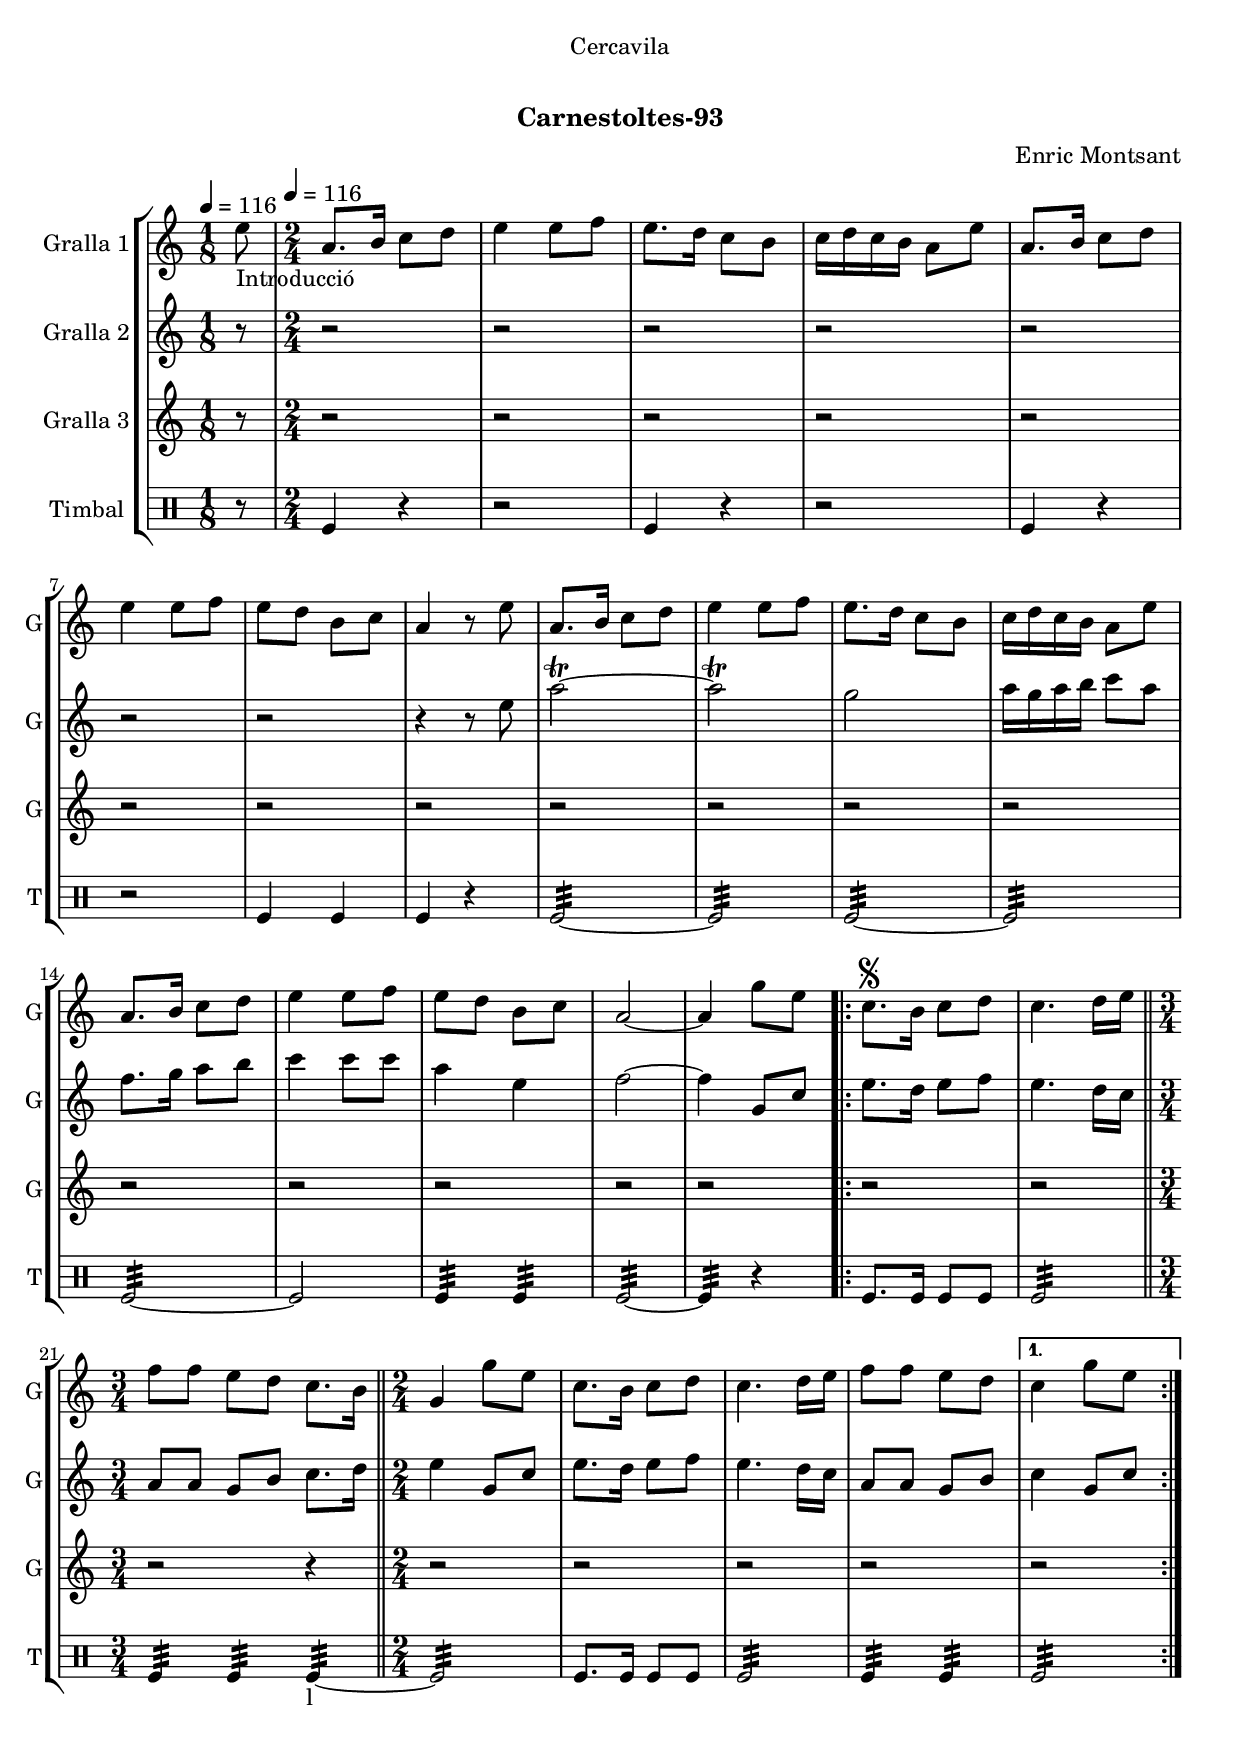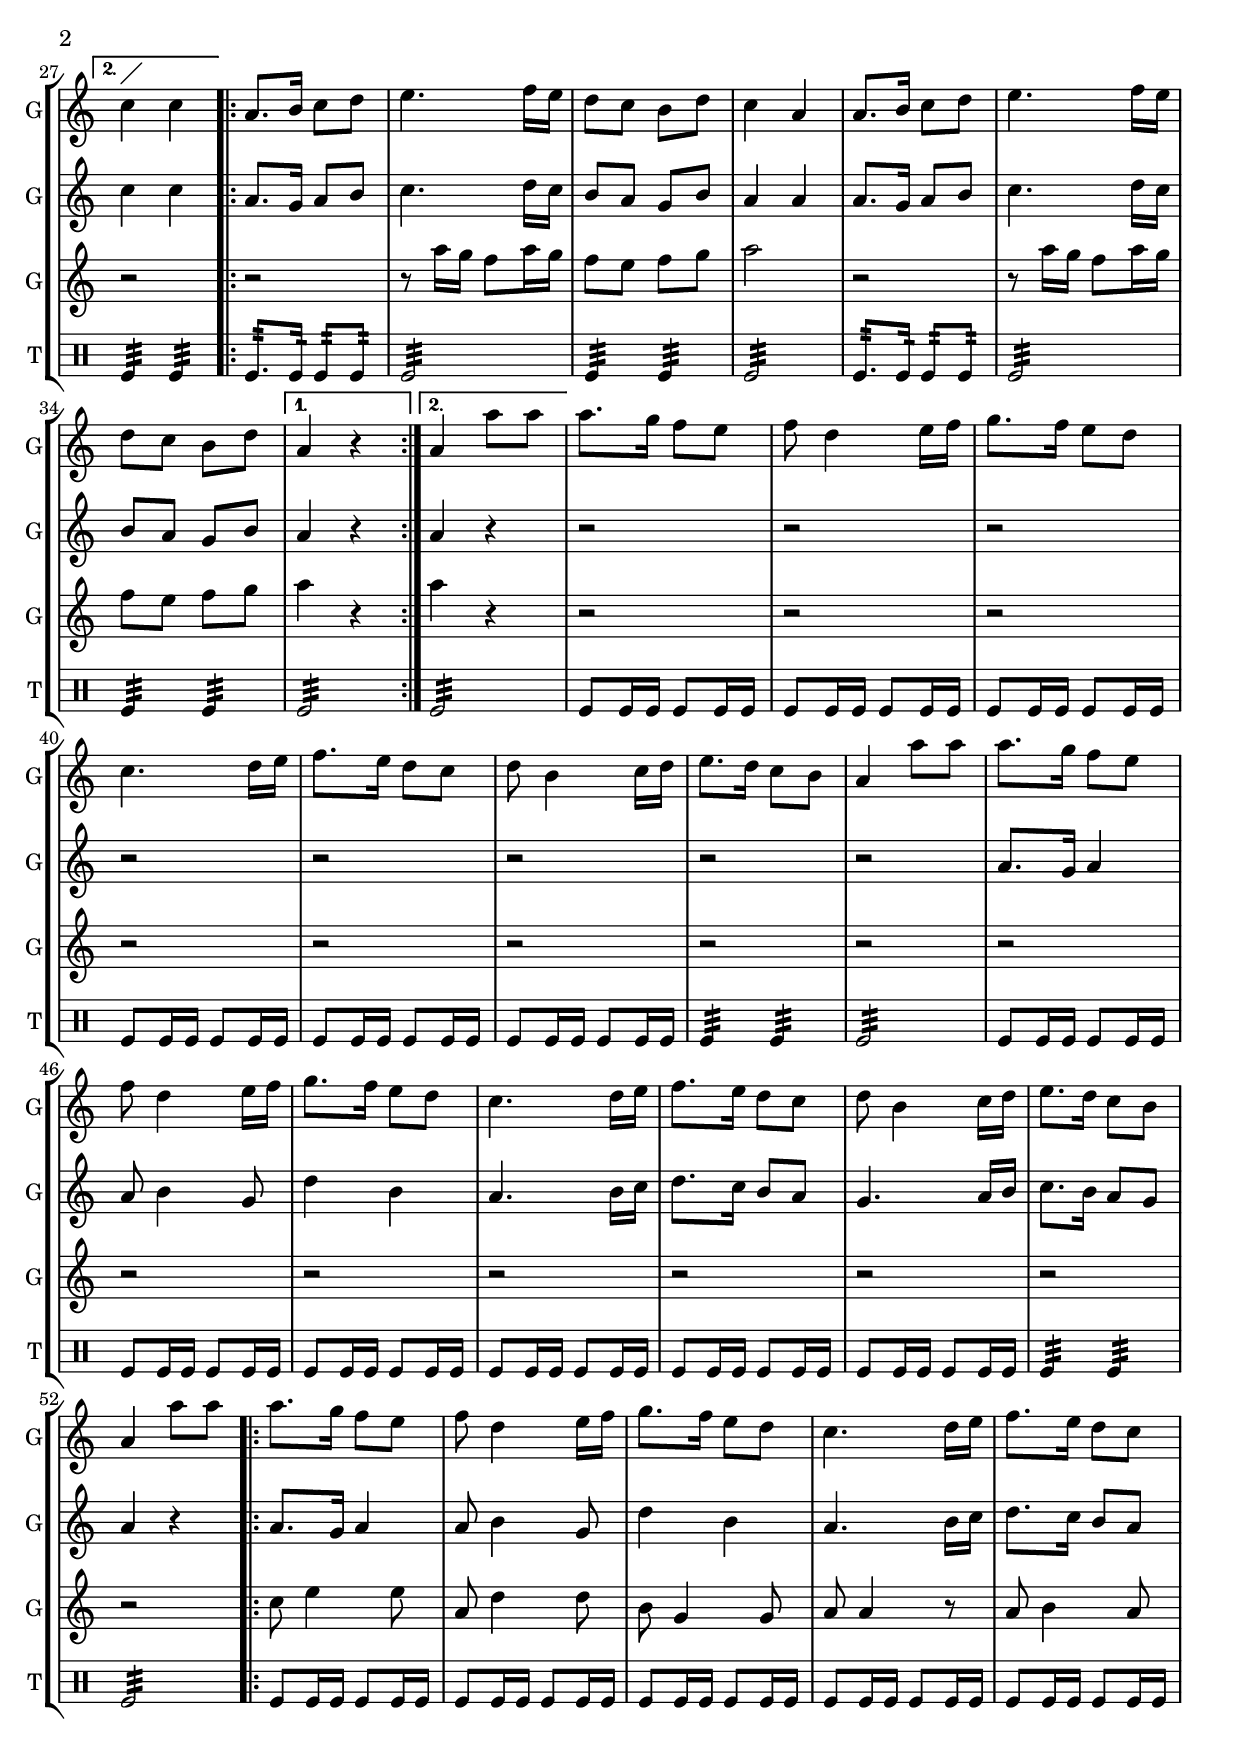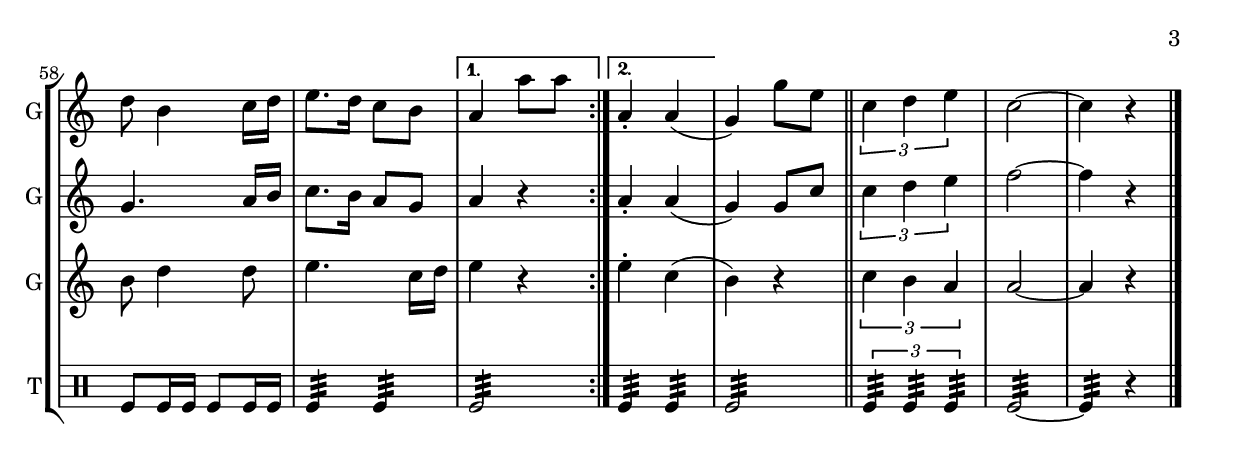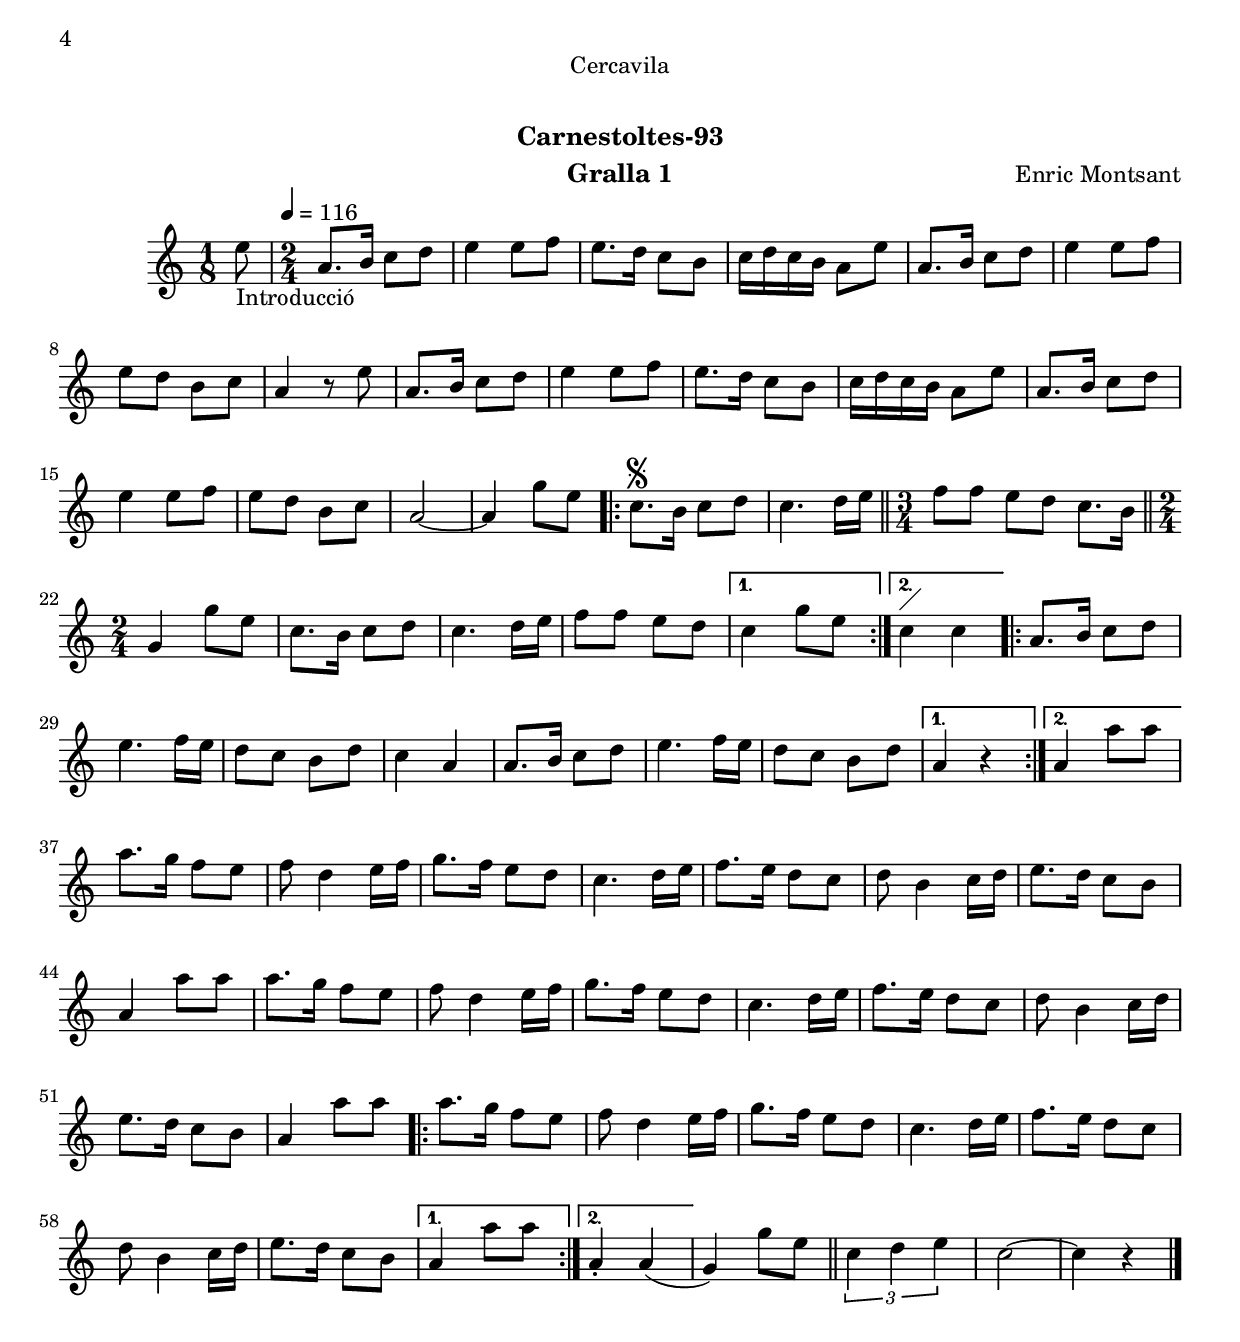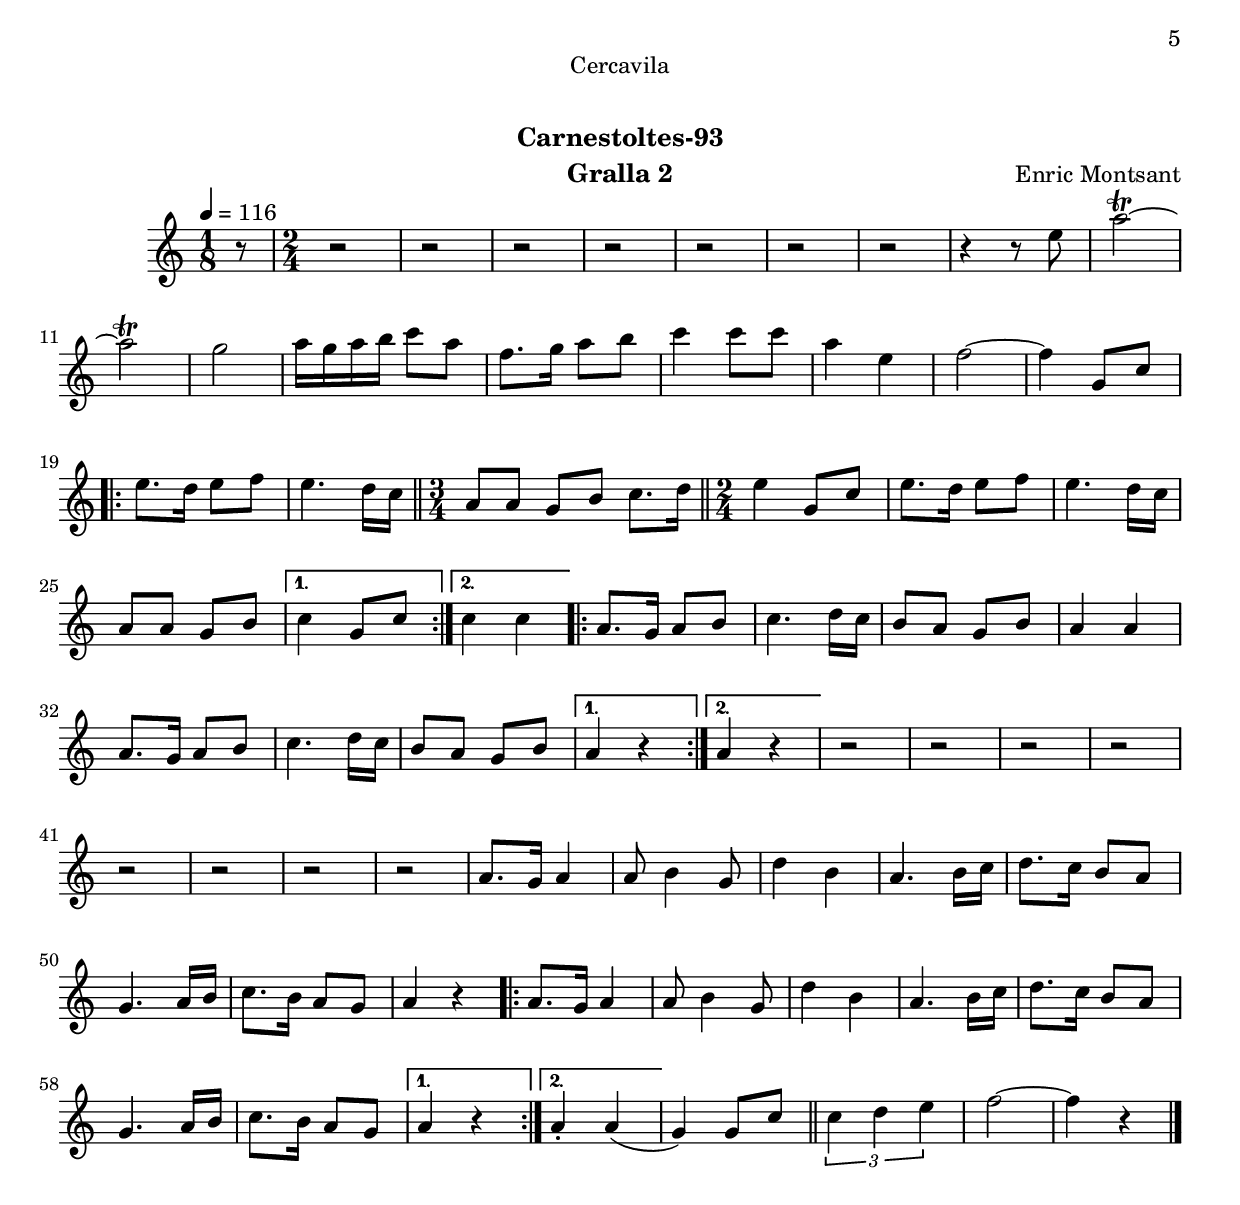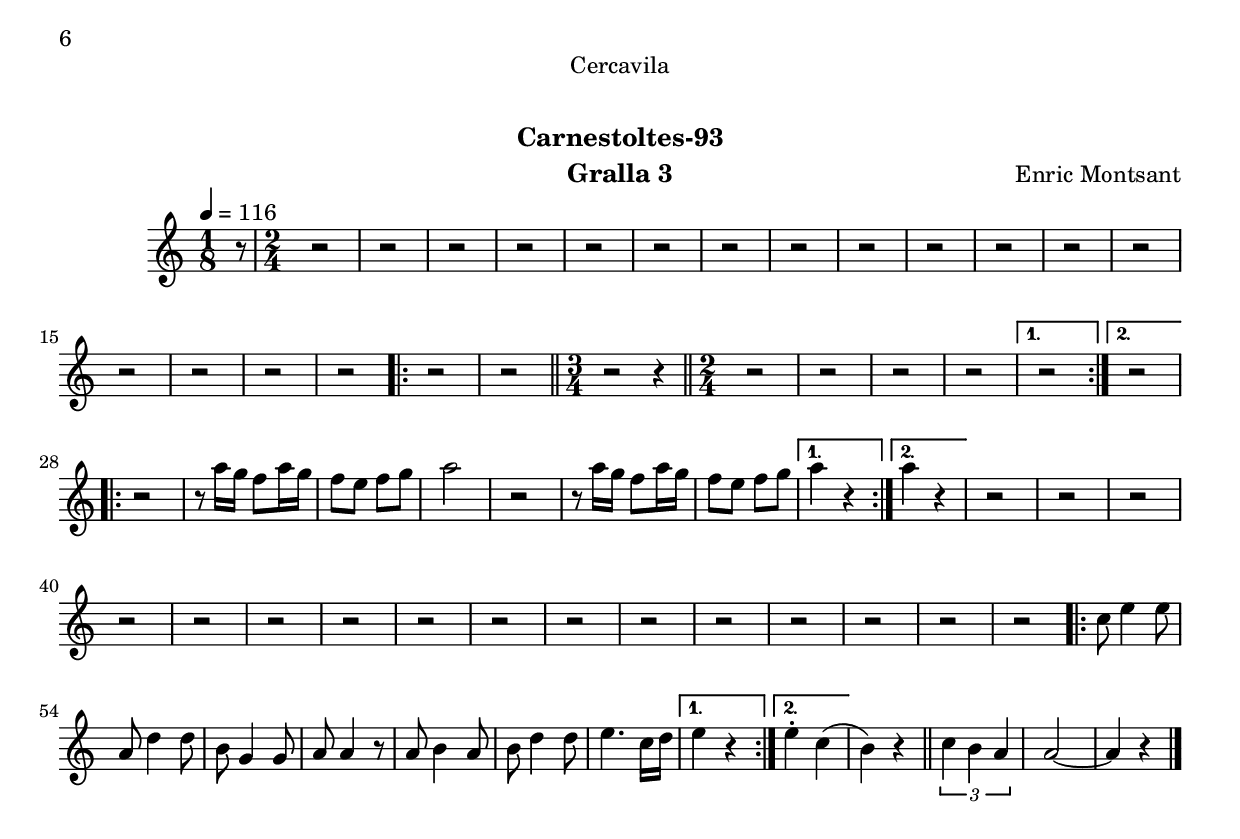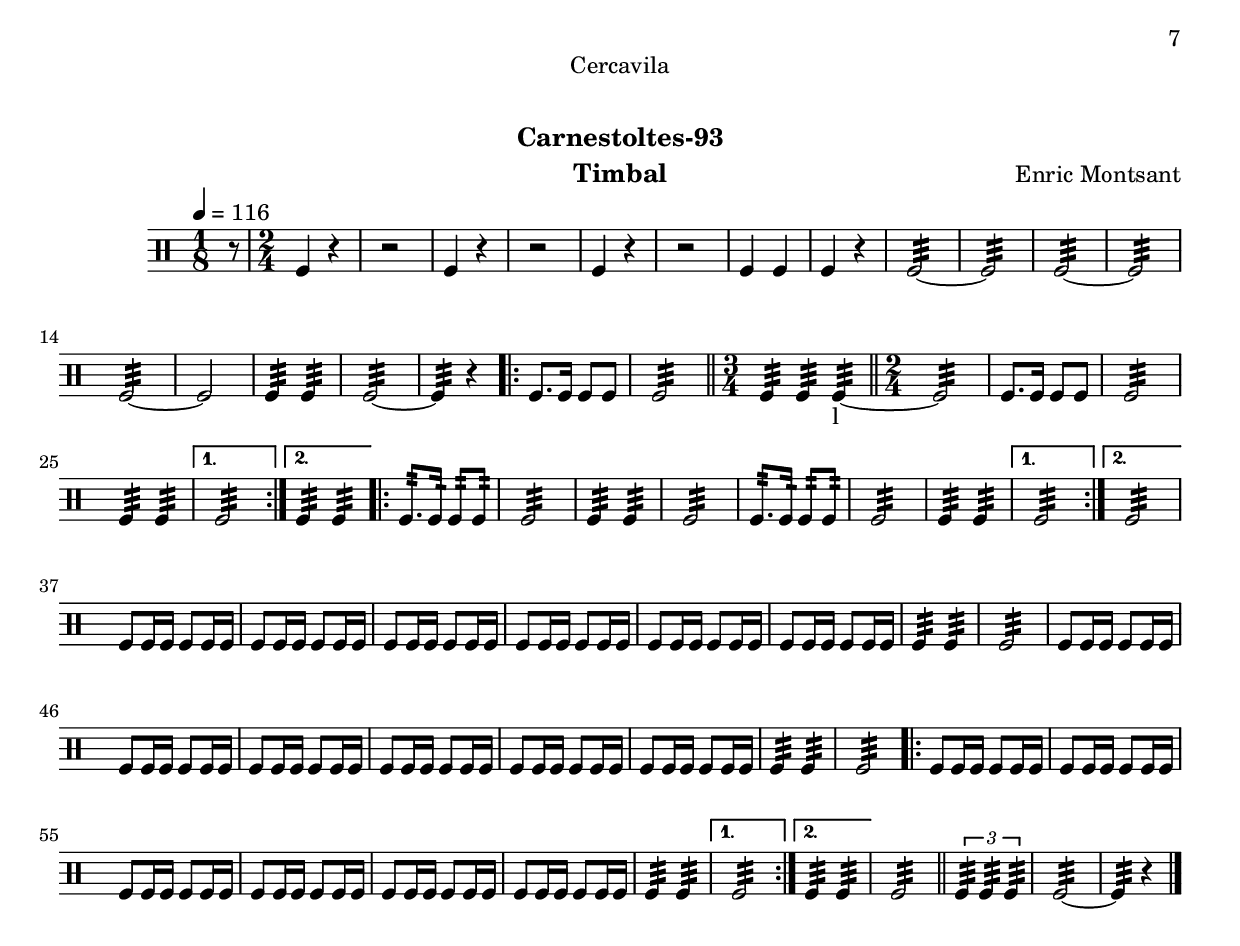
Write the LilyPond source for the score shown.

\version "2.22.1"

\header {
  dedication="Cercavila"
  title="  "
  subtitle="Carnestoltes-93"
  subsubtitle=""
  poet=""
  meter=""
  piece=""
  composer="Enric Montsant"
  arranger=""
  opus=""
  instrument=""
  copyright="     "
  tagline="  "
}

liniaroAa =
\relative e''
{
  \clef treble
  \key c \major
  \time 1/8
  e8 _"Introducció" \tempo 4 = 116  |
  \time 2/4   a,8. b16 c8 d  |
  e4 e8 f  |
  e8. d16 c8 b  |
  %05
  c16 d c b a8 e'  |
  a,8. b16 c8 d  |
  e4 e8 f  |
  e8 d b c  |
  a4 r8 e'  |
  %10
  a,8. b16 c8 d  |
  e4 e8 f  |
  e8. d16 c8 b  |
  c16 d c b a8 e'  |
  a,8. b16 c8 d  |
  %15
  e4 e8 f  |
  e8 d b c  |
  a2 ~  |
  a4 g'8 e   |
  \repeat volta 2 { c8. \segno b16 c8 d  |
  %20
  c4. d16 e  \bar "||"
  \time 3/4   f8 f e d c8. b16  \bar "||"
  \time 2/4   g4 g'8 e  |
  c8. b16 c8 d  |
  c4. d16 e  |
  %25
  f8 f e d }
  \alternative { { c4 g'8 e }
  { c4 ^\markup {\draw-line #'(2 . 2)} c } }
  \repeat volta 2 { a8. b16  c8 d  |
  e4. f16 e  |
  %30
  d8 c b d  |
  c4 a  |
  a8. b16 c8 d  |
  e4. f16 e  |
  d8 c b d }
  %35
  \alternative { { a4 r }
  { a4 a'8 a } }
  a8.  g16 f8 e  |
  f8 d4 e16 f  |
  g8. f16 e8 d  |
  %40
  c4. d16 e  |
  f8. e16 d8 c  |
  d8 b4 c16 d  |
  e8. d16 c8 b  |
  a4 a'8 a  |
  %45
  a8. g16 f8 e  |
  f8 d4 e16 f  |
  g8. f16 e8 d  |
  c4. d16 e  |
  f8. e16 d8 c  |
  %50
  d8 b4 c16 d  |
  e8. d16 c8 b  |
  a4 a'8 a  |
  \repeat volta 2 { a8. g16 f8 e  |
  f8 d4 e16 f  |
  %55
  g8. f16 e8 d  |
  c4. d16 e  |
  f8. e16 d8 c  |
  d8 b4 c16 d  |
  e8. d16 c8 b }
  %60
  \alternative { { a4 a'8 a }
  { a,4-. a ( } }
  g4 ) g'8 e  \bar "||"
  \times 2/3 { c4 d e }  |
  c2 ~  |
  %65
  c4 r  \bar "|."
}

liniaroAb =
\relative e''
{
  \tempo 4 = 116
  \clef treble
  \key c \major
  \time 1/8
  r8  |
  \time 2/4   r2  |
  r2  |
  r2  |
  %05
  r2  |
  r2  |
  r2  |
  r2  |
  r4 r8 e  |
  %10
  a2\trill ~  |
  a2\trill  |
  g2  |
  a16 g a b c8 a  |
  f8. g16 a8 b  |
  %15
  c4 c8 c  |
  a4 e  |
  f2 ~  |
  f4 g,8 c  |
  \repeat volta 2 { e8. d16 e8 f  |
  %20
  e4. d16 c  \bar "||"
  \time 3/4   a8 a g b c8. d16  \bar "||"
  \time 2/4   e4 g,8 c  |
  e8. d16 e8 f  |
  e4. d16 c  |
  %25
  a8 a g b }
  \alternative { { c4 g8 c }
  { c4 c } }
  \repeat volta 2 { a8. g16 a8 b  |
  c4. d16 c  |
  %30
  b8 a g b  |
  a4 a  |
  a8. g16 a8 b  |
  c4. d16 c  |
  b8 a g b }
  %35
  \alternative { { a4 r }
  { a4 r } }
  r2  |
  r2  |
  r2  |
  %40
  r2  |
  r2  |
  r2  |
  r2  |
  r2  |
  %45
  a8. g16 a4  |
  a8 b4 g8  |
  d'4 b  |
  a4. b16 c  |
  d8. c16 b8 a  |
  %50
  g4. a16 b  |
  c8. b16 a8 g  |
  a4 r  |
  \repeat volta 2 { a8. g16 a4  |
  a8 b4 g8  |
  %55
  d'4 b  |
  a4. b16 c  |
  d8. c16 b8 a  |
  g4. a16 b  |
  c8. b16 a8 g }
  %60
  \alternative { { a4 r }
  { a4-. a ( } }
  g4 ) g8 c   \bar "||"
  \times 2/3 { c4 d e }  |
  f2 ~  |
  %65
  f4 r  \bar "|."
}

liniaroAc =
\relative a''
{
  \tempo 4 = 116
  \clef treble
  \key c \major
  \time 1/8
  r8  |
  \time 2/4   r2  |
  r2  |
  r2  |
  %05
  r2  |
  r2  |
  r2  |
  r2  |
  r2  |
  %10
  r2  |
  r2  |
  r2  |
  r2  |
  r2  |
  %15
  r2  |
  r2  |
  r2  |
  r2  |
  \repeat volta 2 { r2  |
  %20
  r2  \bar "||"
  \time 3/4   r2 r4  \bar "||"
  \time 2/4   r2  |
  r2  |
  r2  |
  %25
  r2 }
  \alternative { { r2 }
  { r2 } }
  \repeat volta 2 { r2  |
  r8 a16 g f8 a16 g  |
  %30
  f8 e f g  |
  a2  |
  r2  |
  r8 a16 g f8 a16 g  |
  f8 e f g }
  %35
  \alternative { { a4 r }
  { a4 r } }
  r2  |
  r2  |
  r2  |
  %40
  r2  |
  r2  |
  r2  |
  r2  |
  r2  |
  %45
  r2  |
  r2  |
  r2  |
  r2  |
  r2  |
  %50
  r2  |
  r2  |
  r2  |
  \repeat volta 2 { c,8 e4 e8  |
  a,8 d4 d8  |
  %55
  b8 g4 g8  |
  a8 a4 r8  |
  a8 b4 a8  |
  b8 d4 d8  |
  e4. c16 d }
  %60
  \alternative { { e4 r }
  { e4-. c ( } }
  b4 ) r  \bar "||"
  \times 2/3 { c4 b a }  |
  a2 ~  |
  %65
  a4 r  \bar "|."
}

liniaroAd =
\drummode
{
  \tempo 4 = 116
  \time 1/8
  r8  |
  \time 2/4   tomfl4 r  |
  r2  |
  tomfl4 r  |
  %05
  r2  |
  tomfl4 r  |
  r2  |
  tomfl4 tomfl  |
  tomfl4 r  |
  %10
  tomfl2:32 ~  |
  tomfl2:32  |
  tomfl2:32 ~  |
  tomfl2:32  |
  tomfl2:32 ~  |
  %15
  tomfl2  |
  tomfl4:32 tomfl:32  |
  tomfl2:32 ~  |
  tomfl4:32 r  |
  \repeat volta 2 { tomfl8. tomfl16 tomfl8 tomfl  |
  %20
  tomfl2:32  \bar "||"
  \time 3/4   tomfl4:32 tomfl:32 tomfl:32 ~ _"l"  \bar "||"
  \time 2/4   tomfl2:32  |
  tomfl8. tomfl16 tomfl8 tomfl  |
  tomfl2:32  |
  %25
  tomfl4:32 tomfl:32 }
  \alternative { { tomfl2:32 }
  { tomfl4:32 tomfl:32 } }
  \repeat volta 2 { tomfl8.:32 tomfl16:32 tomfl8:32 tomfl:32  |
  tomfl2:32  |
  %30
  tomfl4:32 tomfl:32  |
  tomfl2:32  |
  tomfl8.:32 tomfl16:32 tomfl8:32 tomfl:32  |
  tomfl2:32  |
  tomfl4:32 tomfl:32 }
  %35
  \alternative { { tomfl2:32 }
  { tomfl2:32 } }
  tomfl8 tomfl16 tomfl tomfl8 tomfl16 tomfl  |
  tomfl8 tomfl16 tomfl tomfl8 tomfl16 tomfl  |
  tomfl8 tomfl16 tomfl tomfl8 tomfl16 tomfl  |
  %40
  tomfl8 tomfl16 tomfl tomfl8 tomfl16 tomfl  |
  tomfl8 tomfl16 tomfl tomfl8 tomfl16 tomfl  |
  tomfl8 tomfl16 tomfl tomfl8 tomfl16 tomfl  |
  tomfl4:32 tomfl:32  |
  tomfl2:32  |
  %45
  tomfl8 tomfl16 tomfl tomfl8 tomfl16 tomfl  |
  tomfl8 tomfl16 tomfl tomfl8 tomfl16 tomfl  |
  tomfl8 tomfl16 tomfl tomfl8 tomfl16 tomfl  |
  tomfl8 tomfl16 tomfl tomfl8 tomfl16 tomfl  |
  tomfl8 tomfl16 tomfl tomfl8 tomfl16 tomfl  |
  %50
  tomfl8 tomfl16 tomfl tomfl8 tomfl16 tomfl  |
  tomfl4:32 tomfl:32  |
  tomfl2:32  |
  \repeat volta 2 { tomfl8 tomfl16 tomfl tomfl8 tomfl16 tomfl  |
  tomfl8 tomfl16 tomfl tomfl8 tomfl16 tomfl  |
  %55
  tomfl8 tomfl16 tomfl tomfl8 tomfl16 tomfl  |
  tomfl8 tomfl16 tomfl tomfl8 tomfl16 tomfl  |
  tomfl8 tomfl16 tomfl tomfl8 tomfl16 tomfl  |
  tomfl8 tomfl16 tomfl tomfl8 tomfl16 tomfl  |
  tomfl4:32 tomfl:32 }
  %60
  \alternative { { tomfl2:32 }
  { tomfl4:32 tomfl:32 } }
  tomfl2:32  \bar "||"
  \times 2/3 { tomfl4:32 tomfl:32 tomfl:32 }  |
  tomfl2:32 ~  |
  %65
  tomfl4:32 r  \bar "|."
}

\bookpart {
  \score {
    \new StaffGroup {
      \override Score.RehearsalMark #'self-alignment-X = #LEFT
      <<
        \new Staff \with {instrumentName = #"Gralla 1" shortInstrumentName = #"G"} \liniaroAa
        \new Staff \with {instrumentName = #"Gralla 2" shortInstrumentName = #"G"} \liniaroAb
        \new Staff \with {instrumentName = #"Gralla 3" shortInstrumentName = #"G"} \liniaroAc
        \new DrumStaff \with {instrumentName = #"Timbal" shortInstrumentName = #"T"} \liniaroAd
      >>
    }
    \layout {}
  }
  \score { \unfoldRepeats
    \new StaffGroup {
      \override Score.RehearsalMark #'self-alignment-X = #LEFT
      <<
        \new Staff \with {instrumentName = #"Gralla 1" shortInstrumentName = #"G"} \liniaroAa
        \new Staff \with {instrumentName = #"Gralla 2" shortInstrumentName = #"G"} \liniaroAb
        \new Staff \with {instrumentName = #"Gralla 3" shortInstrumentName = #"G"} \liniaroAc
        \new DrumStaff \with {instrumentName = #"Timbal" shortInstrumentName = #"T"} \liniaroAd
      >>
    }
    \midi {
      \set Staff.midiInstrument = "oboe"
      \set DrumStaff.midiInstrument = "drums"
    }
  }
}

\bookpart {
  \header {instrument="Gralla 1"}
  \score {
    \new StaffGroup {
      \override Score.RehearsalMark #'self-alignment-X = #LEFT
      <<
        \new Staff \liniaroAa
      >>
    }
    \layout {}
  }
  \score { \unfoldRepeats
    \new StaffGroup {
      \override Score.RehearsalMark #'self-alignment-X = #LEFT
      <<
        \new Staff \liniaroAa
      >>
    }
    \midi {
      \set Staff.midiInstrument = "oboe"
      \set DrumStaff.midiInstrument = "drums"
    }
  }
}

\bookpart {
  \header {instrument="Gralla 2"}
  \score {
    \new StaffGroup {
      \override Score.RehearsalMark #'self-alignment-X = #LEFT
      <<
        \new Staff \liniaroAb
      >>
    }
    \layout {}
  }
  \score { \unfoldRepeats
    \new StaffGroup {
      \override Score.RehearsalMark #'self-alignment-X = #LEFT
      <<
        \new Staff \liniaroAb
      >>
    }
    \midi {
      \set Staff.midiInstrument = "oboe"
      \set DrumStaff.midiInstrument = "drums"
    }
  }
}

\bookpart {
  \header {instrument="Gralla 3"}
  \score {
    \new StaffGroup {
      \override Score.RehearsalMark #'self-alignment-X = #LEFT
      <<
        \new Staff \liniaroAc
      >>
    }
    \layout {}
  }
  \score { \unfoldRepeats
    \new StaffGroup {
      \override Score.RehearsalMark #'self-alignment-X = #LEFT
      <<
        \new Staff \liniaroAc
      >>
    }
    \midi {
      \set Staff.midiInstrument = "oboe"
      \set DrumStaff.midiInstrument = "drums"
    }
  }
}

\bookpart {
  \header {instrument="Timbal"}
  \score {
    \new StaffGroup {
      \override Score.RehearsalMark #'self-alignment-X = #LEFT
      <<
        \new DrumStaff \liniaroAd
      >>
    }
    \layout {}
  }
  \score { \unfoldRepeats
    \new StaffGroup {
      \override Score.RehearsalMark #'self-alignment-X = #LEFT
      <<
        \new DrumStaff \liniaroAd
      >>
    }
    \midi {
      \set Staff.midiInstrument = "oboe"
      \set DrumStaff.midiInstrument = "drums"
    }
  }
}

